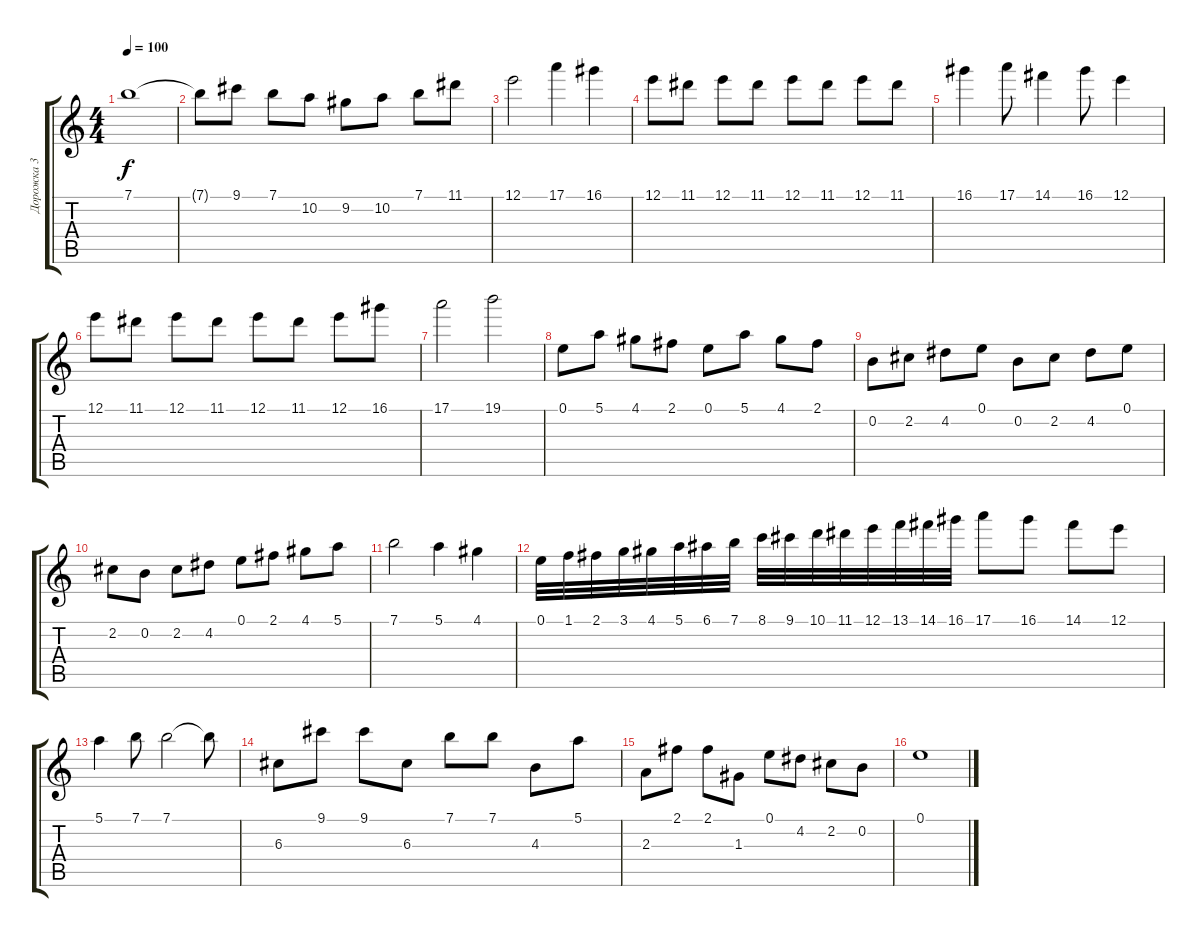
\track ("Дорожка 3" "Дорожка 3") {instrument distortionguitar}
\staff {score tabs}
\tuning (E4 B3 G3 D3 A2 E2) {hide}
\ts (4 4)
\tempo 100
\clef g2
\ks c
7.1.1{dy f} |
7.1{t}.8 9.1.8 7.1.8 10.2.8 9.2.8 10.2.8 7.1.8 11.1.8 |
12.1.2 17.1.4 16.1.4 |
12.1.8 11.1.8 12.1.8 11.1.8 12.1.8 11.1.8 12.1.8 11.1.8 |
16.1.4 17.1.8 14.1.4 16.1.8 12.1.4 |
12.1.8 11.1.8 12.1.8 11.1.8 12.1.8 11.1.8 12.1.8 16.1.8 |
17.1.2 19.1.2 |
0.1.8 5.1.8 4.1.8 2.1.8 0.1.8 5.1.8 4.1.8 2.1.8 |
0.2.8 2.2.8 4.2.8 0.1.8 0.2.8 2.2.8 4.2.8 0.1.8 |
2.2.8 0.2.8 2.2.8 4.2.8 0.1.8 2.1.8 4.1.8 5.1.8 |
7.1.2 5.1.4 4.1.4 |
0.1.32 1.1.32 2.1.32 3.1.32 4.1.32 5.1.32 6.1.32 7.1.32 8.1.32 9.1.32 10.1.32 11.1.32 12.1.32 13.1.32 14.1.32 16.1.32 17.1.8 16.1.8 14.1.8 12.1.8 |
5.1.4 7.1.8 7.1.2 7.1{t}.8 |
6.3.8 9.1.8 9.1.8 6.3.8 7.1.8 7.1.8 4.3.8 5.1.8 |
2.3.8 2.1.8 2.1.8 1.3.8 0.1.8 4.2.8 2.2.8 0.2.8 |
0.1.1
